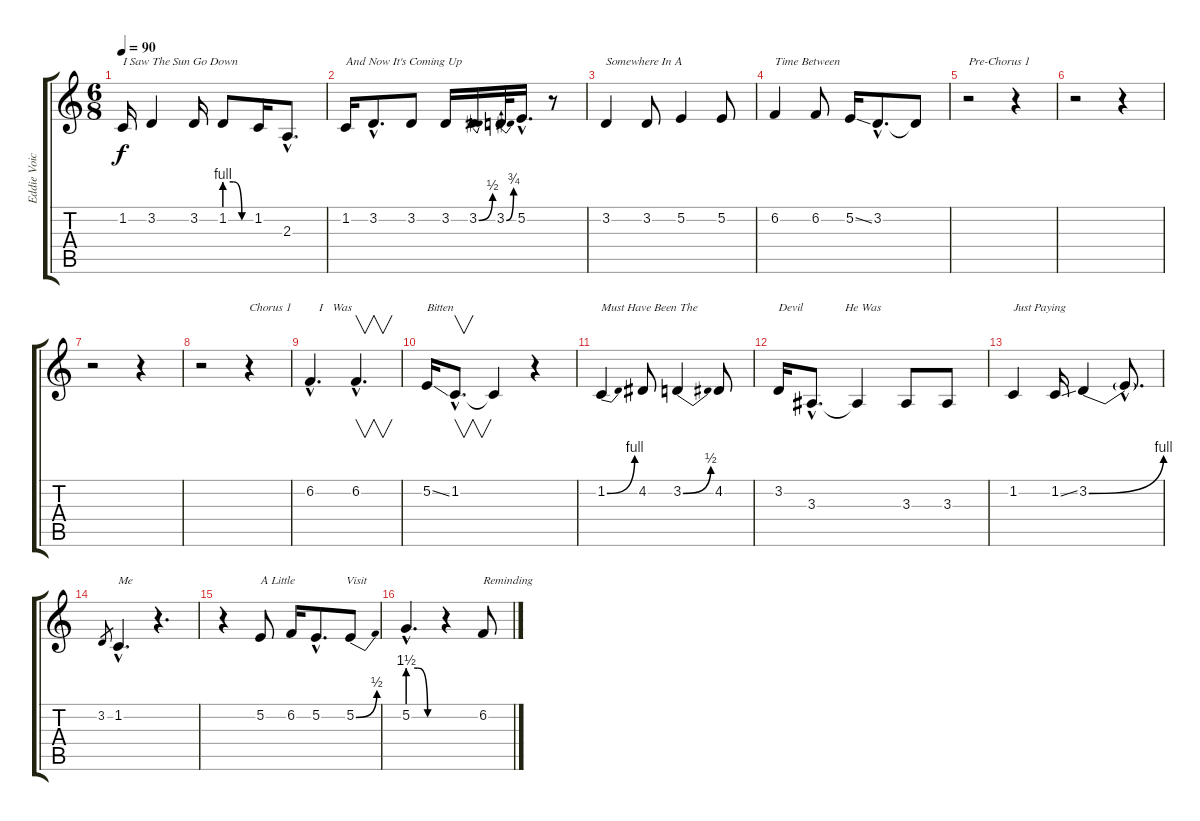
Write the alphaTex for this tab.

\track ("Eddie Voice" "Eddie Voic") {instrument baritonesax}
\staff {score tabs}
\tuning (E4 B3 G3 D3 A2 E2) {hide}
\ts (6 8)
\tempo 90
\clef g2
\ks c
1.2.16{txt "I Saw The Sun Go Down" dy f} 3.2.4 3.2.16 1.2{be (custom 0 4 20 4 40 0 60 0)}.8 1.2.16 2.3{hac}.8{d} |
1.2.16{txt "And Now It's Coming Up"} 3.2{hac}.8{d} 3.2.8 3.2.16 3.2{be (bend 0 0 60 2)}.16 3.2{be (bend 0 0 60 3)}.32 5.2{hac}.16{d} r.8 |
3.2.4{txt "Somewhere In A"} 3.2.8 5.2.4 5.2.8 |
6.2.4{txt "Time Between"} 6.2.8 5.2{ss}.16 3.2{hac}.8{d} 3.2{t}.8 |
r.2{txt "Pre-Chorus 1"} r.4 |
r.2 r.4 |
r.2 r.4 |
r.2 r.4{txt "Chorus 1"} |
6.2{hac}.4{d txt "   I   Was"} 6.2{hac}.4{v d} |
5.2{ss}.16{txt "Bitten"} 1.2{hac}.8{v d} 1.2{t}.4 r.4 |
1.2{be (bend 0 0 60 4)}.4{txt "Must Have Been The"} 4.2.8 3.2{be (bend 0 0 60 2)}.4 4.2.8 |
3.2.16{txt "Devil              He Was"} 3.3{hac}.8{d} 3.3{t}.4 3.3.8 3.3.8 |
1.2.4{txt "Just Paying"} 1.2{ss}.16 3.2{be (bend 0 0 60 4)}.4 3.2{hac t}.8{d} |
3.2.8{gr} 1.2{hac}.4{d txt "Me"} r.4{d} |
r.4 5.2.8{txt "A Little                 Visit  "} 6.2.16 5.2{hac}.8{d} 5.2{be (bend 0 0 60 2)}.8 |
5.2{be (custom 0 6 20 6 40 0 60 0) hac}.4{d} r.4 6.2.8{txt "Reminding"}
